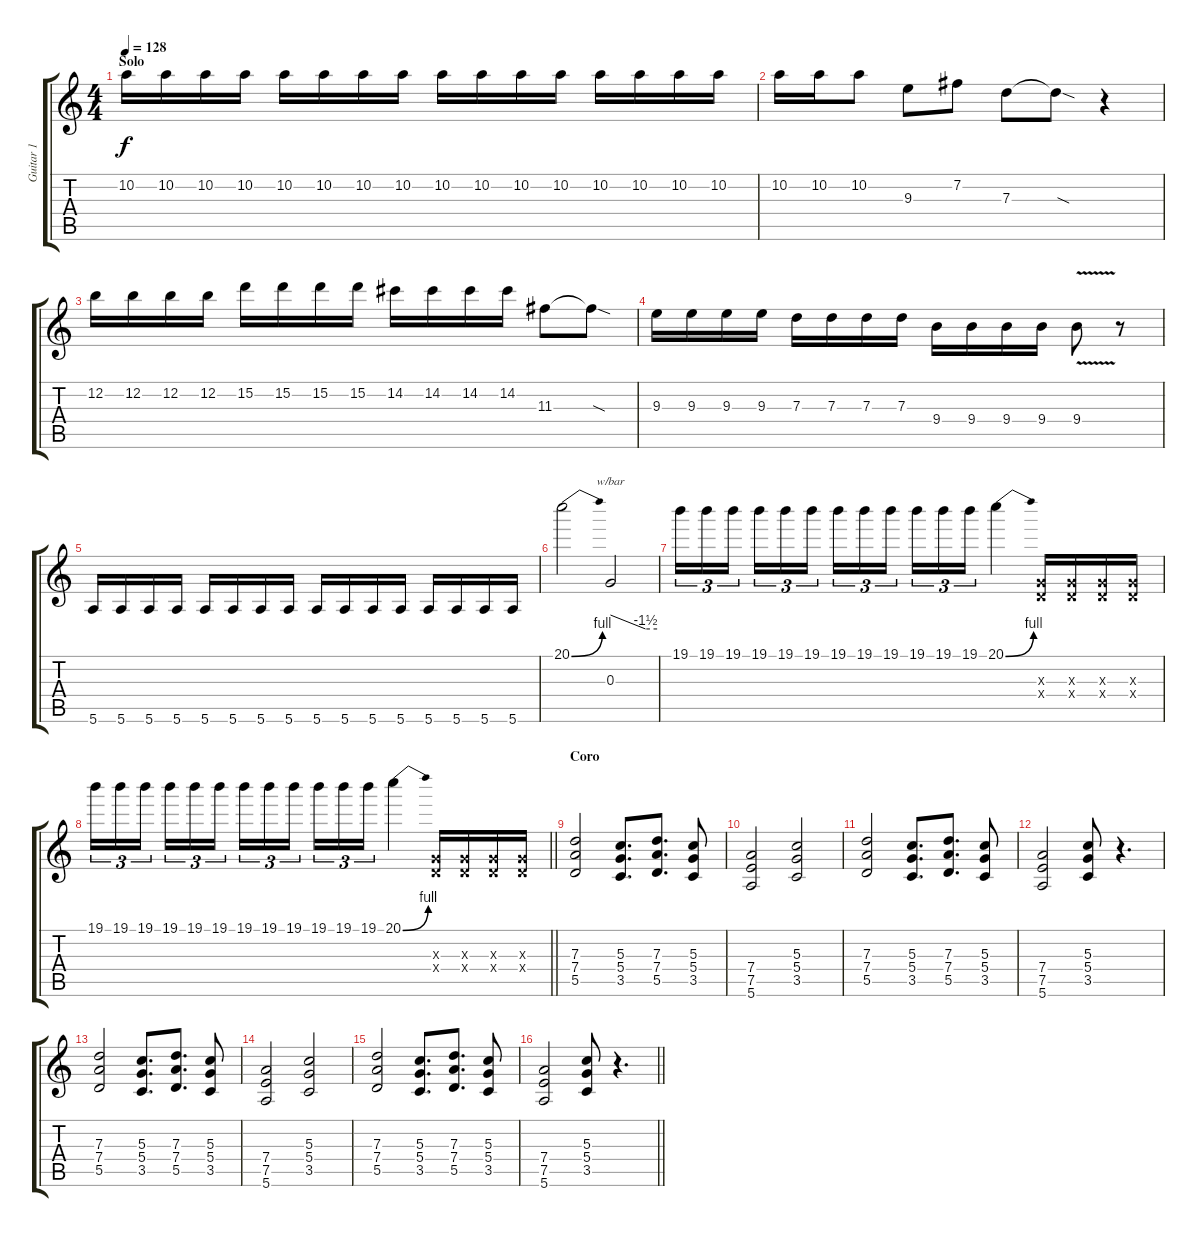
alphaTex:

\track ("Guitar 1" "Guitar 1") {instrument distortionguitar}
\staff {score tabs}
\tuning (E4 B3 G3 D3 A2 E2) {hide}
\ts (4 4)
\section ("" "Solo")
\tempo 128
\clef g2
\ks c
10.2.16{dy f} 10.2.16 10.2.16 10.2.16 10.2.16 10.2.16 10.2.16 10.2.16 10.2.16 10.2.16 10.2.16 10.2.16 10.2.16 10.2.16 10.2.16 10.2.16 |
10.2.16 10.2.16 10.2.8 9.3.8 7.2.8 7.3.8 7.3{sod t}.8 r.4 |
12.2.16 12.2.16 12.2.16 12.2.16 15.2.16 15.2.16 15.2.16 15.2.16 14.2.16 14.2.16 14.2.16 14.2.16 11.3.8 11.3{sod t}.8 |
9.3.16 9.3.16 9.3.16 9.3.16 7.3.16 7.3.16 7.3.16 7.3.16 9.4.16 9.4.16 9.4.16 9.4.16 9.4{v}.8 r.8 |
5.6.16 5.6.16 5.6.16 5.6.16 5.6.16 5.6.16 5.6.16 5.6.16 5.6.16 5.6.16 5.6.16 5.6.16 5.6.16 5.6.16 5.6.16 5.6.16 |
20.1{be (bend 0 0 60 4)}.2 0.3.2{tbe (custom default 0 0 45 -6 60 -6)} |
19.1.16{tu (3 2)} 19.1.16{tu (3 2)} 19.1.16{tu (3 2) beam splitsecondary} 19.1.16{tu (3 2)} 19.1.16{tu (3 2)} 19.1.16{tu (3 2)} 19.1.16{tu (3 2)} 19.1.16{tu (3 2)} 19.1.16{tu (3 2) beam splitsecondary} 19.1.16{tu (3 2)} 19.1.16{tu (3 2)} 19.1.16{tu (3 2)} 20.1{be (bend 0 0 60 4)}.4 (0.3{x} 0.4{x}).16 (0.3{x} 0.4{x}).16 (0.3{x} 0.4{x}).16 (0.3{x} 0.4{x}).16 |
\barLineRight lightlight
19.1.16{tu (3 2)} 19.1.16{tu (3 2)} 19.1.16{tu (3 2) beam splitsecondary} 19.1.16{tu (3 2)} 19.1.16{tu (3 2)} 19.1.16{tu (3 2)} 19.1.16{tu (3 2)} 19.1.16{tu (3 2)} 19.1.16{tu (3 2) beam splitsecondary} 19.1.16{tu (3 2)} 19.1.16{tu (3 2)} 19.1.16{tu (3 2)} 20.1{be (bend 0 0 60 4)}.4 (0.3{x} 0.4{x}).16 (0.3{x} 0.4{x}).16 (0.3{x} 0.4{x}).16 (0.3{x} 0.4{x}).16 |
\section ("" "Coro")
(7.3 7.4 5.5).2 (5.3 5.4 3.5).8{d} (7.3 7.4 5.5).8{d} (5.3 5.4 3.5).8 |
(7.4 7.5 5.6).2 (5.3 5.4 3.5).2 |
(7.3 7.4 5.5).2 (5.3 5.4 3.5).8{d} (7.3 7.4 5.5).8{d} (5.3 5.4 3.5).8 |
(7.4 7.5 5.6).2 (5.3 5.4 3.5).8 r.4{d} |
(7.3 7.4 5.5).2 (5.3 5.4 3.5).8{d} (7.3 7.4 5.5).8{d} (5.3 5.4 3.5).8 |
(7.4 7.5 5.6).2 (5.3 5.4 3.5).2 |
(7.3 7.4 5.5).2 (5.3 5.4 3.5).8{d} (7.3 7.4 5.5).8{d} (5.3 5.4 3.5).8 |
\barLineRight lightlight
(7.4 7.5 5.6).2 (5.3 5.4 3.5).8 r.4{d}
